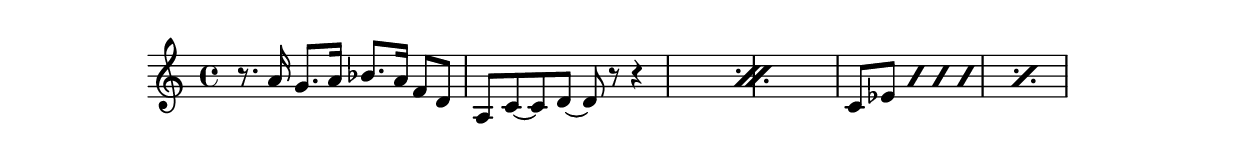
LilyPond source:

#(ly:set-option 'old-relative)
\version "1.9.0"
\header {
texidoc = "Measure  repeats are supported, and may be nested with beat repeats."
}
	
\score { \notes \relative c'' \context Voice { \time 4/4
   % riff
   \repeat "percent" 2 { r8. a16 g8. a16 bes8. a16 f8 d |  a c8 ~ c8 d8 ~ d8 r8 r4 }
   
   \repeat "percent" 2 { \repeat "percent" 4 { c8 es } }   
  }
}

